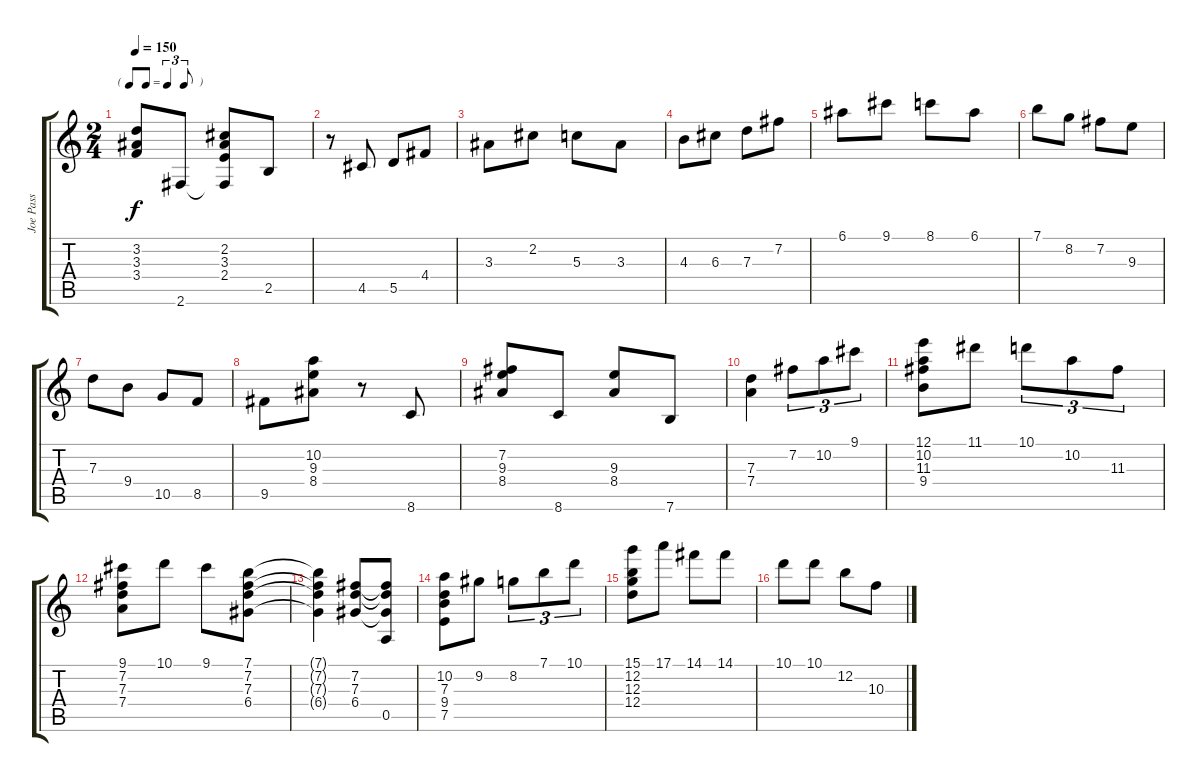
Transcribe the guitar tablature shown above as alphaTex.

\track ("Joe Pass" "Joe Pass") {instrument acousticguitarsteel}
\staff {score tabs}
\tuning (E4 B3 G3 D3 A2 E2) {hide}
\ts (2 4)
\tf triplet8th
\tempo 150
\clef g2
\ks c
(3.2{t} 3.3{t} 3.4{t}).8{dy f} 2.6.8 (2.2 3.3 2.4 2.6{t}).8 2.5.8 |
r.8 4.5.8 5.5.8 4.4.8 |
3.3.8 2.2.8 5.3.8 3.3.8 |
4.3.8 6.3.8 7.3.8 7.2.8 |
6.1.8 9.1.8 8.1.8 6.1.8 |
7.1.8 8.2.8 7.2.8 9.3.8 |
7.3.8 9.4.8 10.5.8 8.5.8 |
9.5.8 (10.2 9.3 8.4).8 r.8 8.6.8 |
(7.2 9.3 8.4).8 8.6.8 (9.3 8.4).8 7.6.8 |
(7.3 7.4).4 7.2.8{tu (3 2)} 10.2.8{tu (3 2)} 9.1.8{tu (3 2)} |
(12.1 10.2 11.3 9.4).8 11.1.8 10.1.8{tu (3 2)} 10.2.8{tu (3 2)} 11.3.8{tu (3 2)} |
(9.1 7.2 7.3 7.4).8 10.1.8 9.1.8 (7.1 7.2 7.3 6.4).8 |
(7.1{t} 7.2{t} 7.3{t} 6.4{t}).4 (7.2 7.3 6.4).8 (7.2{t} 7.3{t} 6.4{t} 0.5).8 |
(10.2 7.3 9.4 7.5).8 9.2.8 8.2.8{tu (3 2)} 7.1.8{tu (3 2)} 10.1.8{tu (3 2)} |
(15.1 12.2 12.3 12.4).8 17.1.8 14.1.8 14.1.8 |
10.1.8 10.1.8 12.2.8 10.3.8
